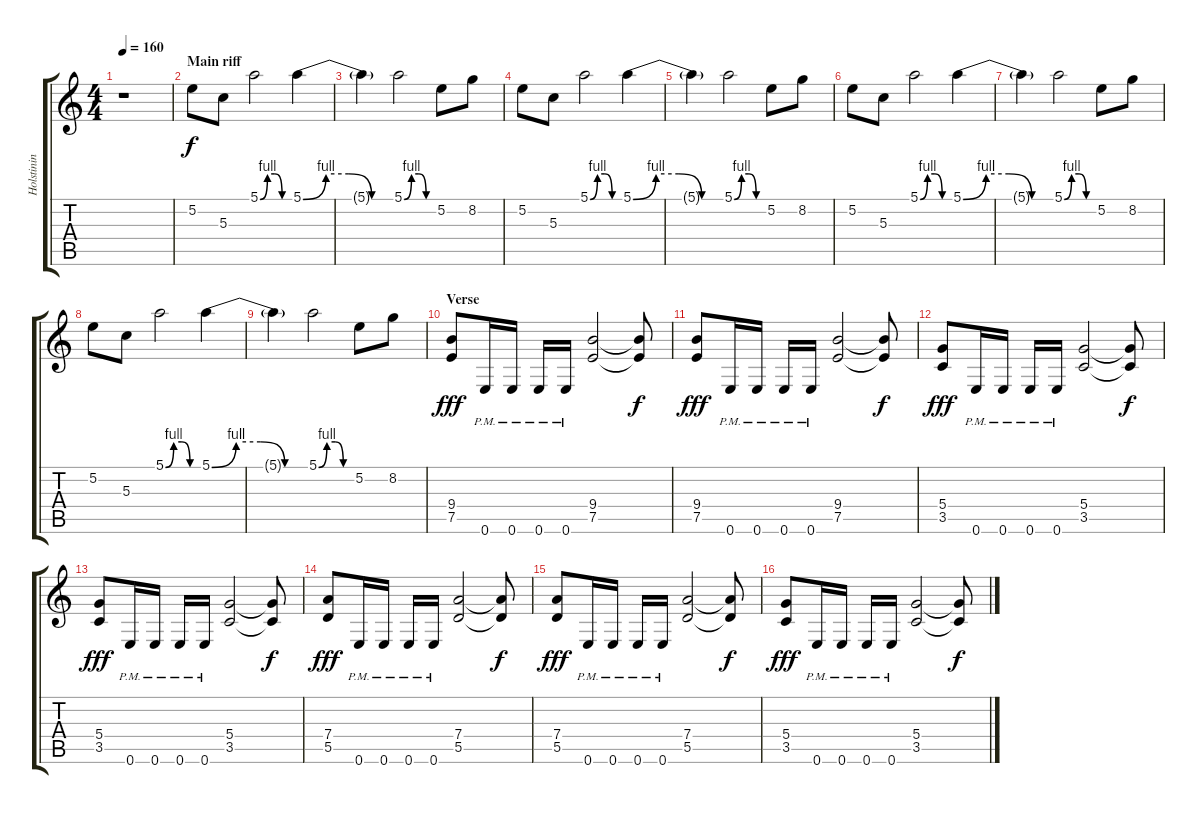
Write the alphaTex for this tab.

\track ("Holstinin" "Holstinin") {instrument distortionguitar}
\staff {score tabs}
\tuning (E4 B3 G3 D3 A2 E2) {hide}
\ts (4 4)
\tempo 160
\clef g2
\ks c
r.1{dy f} |
\section ("" "Main riff")
5.2.8 5.3.8 5.1{be (custom 0 0 15 4 30 4 45 0 60 0)}.2 5.1{be (custom 0 0 15 4 30 4 45 0 60 0)}.4 |
5.1{t}.4 5.1{be (custom 0 0 15 4 30 4 45 0 60 0)}.2 5.2.8 8.2.8 |
5.2.8 5.3.8 5.1{be (custom 0 0 15 4 30 4 45 0 60 0)}.2 5.1{be (custom 0 0 15 4 30 4 45 0 60 0)}.4 |
5.1{t}.4 5.1{be (custom 0 0 15 4 30 4 45 0 60 0)}.2 5.2.8 8.2.8 |
5.2.8 5.3.8 5.1{be (custom 0 0 15 4 30 4 45 0 60 0)}.2 5.1{be (custom 0 0 15 4 30 4 45 0 60 0)}.4 |
5.1{t}.4 5.1{be (custom 0 0 15 4 30 4 45 0 60 0)}.2 5.2.8 8.2.8 |
5.2.8 5.3.8 5.1{be (custom 0 0 15 4 30 4 45 0 60 0)}.2 5.1{be (custom 0 0 15 4 30 4 45 0 60 0)}.4 |
5.1{t}.4 5.1{be (custom 0 0 15 4 30 4 45 0 60 0)}.2 5.2.8 8.2.8 |
\section ("" "Verse")
(9.4 7.5).8{dy fff} 0.6{pm}.16 0.6{pm}.16 0.6{pm}.16 0.6{pm}.16 (9.4 7.5).2 (9.4{t} 7.5{t}).8{dy f} |
(9.4 7.5).8{dy fff} 0.6{pm}.16 0.6{pm}.16 0.6{pm}.16 0.6{pm}.16 (9.4 7.5).2 (9.4{t} 7.5{t}).8{dy f} |
(5.4 3.5).8{dy fff} 0.6{pm}.16 0.6{pm}.16 0.6{pm}.16 0.6{pm}.16 (5.4 3.5).2 (5.4{t} 3.5{t}).8{dy f} |
(5.4 3.5).8{dy fff} 0.6{pm}.16 0.6{pm}.16 0.6{pm}.16 0.6{pm}.16 (5.4 3.5).2 (5.4{t} 3.5{t}).8{dy f} |
(7.4 5.5).8{dy fff} 0.6{pm}.16 0.6{pm}.16 0.6{pm}.16 0.6{pm}.16 (7.4 5.5).2 (7.4{t} 5.5{t}).8{dy f} |
(7.4 5.5).8{dy fff} 0.6{pm}.16 0.6{pm}.16 0.6{pm}.16 0.6{pm}.16 (7.4 5.5).2 (7.4{t} 5.5{t}).8{dy f} |
(5.4 3.5).8{dy fff} 0.6{pm}.16 0.6{pm}.16 0.6{pm}.16 0.6{pm}.16 (5.4 3.5).2 (5.4{t} 3.5{t}).8{dy f}
